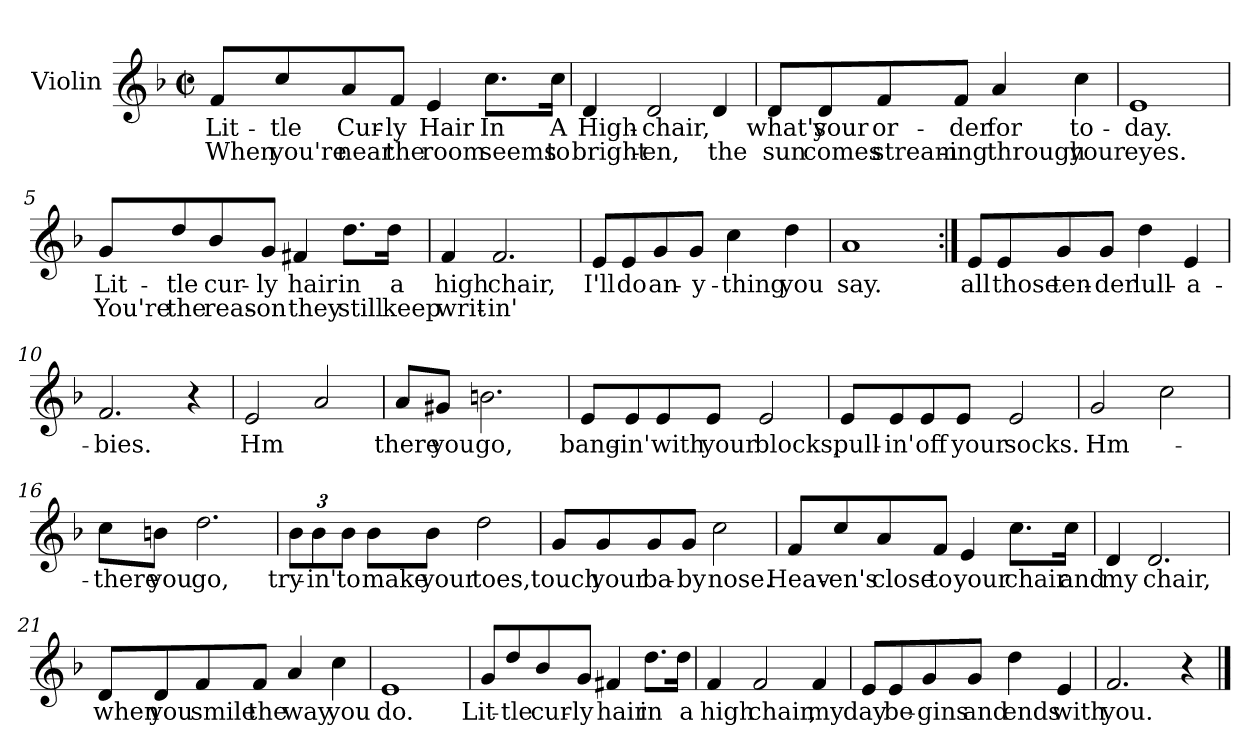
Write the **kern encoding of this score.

**kern	**text	**text
*part1	*part1	*part1
*staff1	*staff1	*staff1
*I"Violin	*	*
*I'Vln	*	*
*clefG2	*	*
*k[b-]	*	*
*F:	*	*
*M2/2	*	*
*met(c|)	*	*
=1	=1	=1
8f/L	Lit-	When
8cc/	-tle	you're
8a/	Cur-	near
8f/J	-ly	the
4e/	Hair	room
8.cc\L	In	seems
16cc\Jk	A	to
=2	=2	=2
4d/	High-	bright-
2d/	-chair,	-en,
4d/	.	the
=3	=3	=3
8d/L	what's	sun
8d/	your	comes
8f/	or-	stream-
8f/J	-der	-ing
4a/	for	through
4cc\	to-	your
!!LO:LB:g=z
=4	=4	=4
1e	-day.	eyes.
=5	=5	=5
8g/L	Lit-	You're
8dd/	-tle	the
8b-/	cur-	reas-
8g/J	-ly	-on
4f#X/	hair	they
8.dd\L	in	still
16dd\Jk	a	keep
=6	=6	=6
4f/	high	writ-
2.f/	chair,	-in'
=7	=7	=7
8e/L	I'll	.
8e/	do	.
8g/	an-	.
8g/J	-y-	.
4cc\	-thing	.
4dd\	you	.
=8	=8	=8
1a	say.	.
!!LO:LB:g=z
=9:|!	=9:|!	=9:|!
8e/L	all	.
8e/	those	.
8g/	ten-	.
8g/J	-der	.
4dd\	lull-	.
4e/	-a-	.
=10	=10	=10
2.f/	-bies.	.
4r	.	.
=11	=11	=11
2e/	Hm	.
2a/	.	.
=12	=12	=12
8a/L	there	.
8g#X/J	you	.
2.bn\	go,	.
!!LO:LB:g=z
=13	=13	=13
8e/L	bang-	.
8e/	-in'	.
8e/	with	.
8e/J	your	.
2e/	blocks,	.
=14	=14	=14
8e/L	pull-	.
8e/	-in'	.
8e/	off	.
8e/J	your	.
2e/	socks.	.
=15	=15	=15
2g/	Hm-	.
2cc\	.	.
=16	=16	=16
8cc\L	there	.
8bn\J	you	.
2.dd\	go,	.
!!LO:LB:g=z
=17	=17	=17
*Xbrackettup	*	*
12b-\L	try-	.
12b-\	-in'	.
12b-\J	to	.
8b-\L	make	.
8b-\J	your	.
2dd\	toes,	.
=18	=18	=18
8g/L	touch	.
8g/	your	.
8g/	ba-	.
8g/J	-by	.
2cc\	nose.	.
=19	=19	=19
8f/L	Heav-	.
8cc/	-en's	.
8a/	close	.
8f/J	to	.
4e/	your	.
8.cc\L	chair	.
16cc\Jk	and	.
=20	=20	=20
4d/	my	.
2.d/	chair,	.
!!LO:LB:g=z
=21	=21	=21
8d/L	when	.
8d/	you	.
8f/	smile	.
8f/J	the	.
4a/	way	.
4cc\	you	.
=22	=22	=22
1e	do.	.
=23	=23	=23
8g/L	Lit-	.
8dd/	-tle	.
8b-/	cur-	.
8g/J	-ly	.
4f#X/	hair	.
8.dd\L	in	.
16dd\Jk	a	.
!!LO:LB:g=z
=24	=24	=24
4f/	high	.
2f/	chair,	.
4f/	my	.
=25	=25	=25
8e/L	day	.
8e/	be-	.
8g/	-gins	.
8g/J	and	.
4dd\	ends	.
4e/	with	.
=26	=26	=26
2.f/	you.	.
4r	.	.
==	==	==
*-	*-	*-
